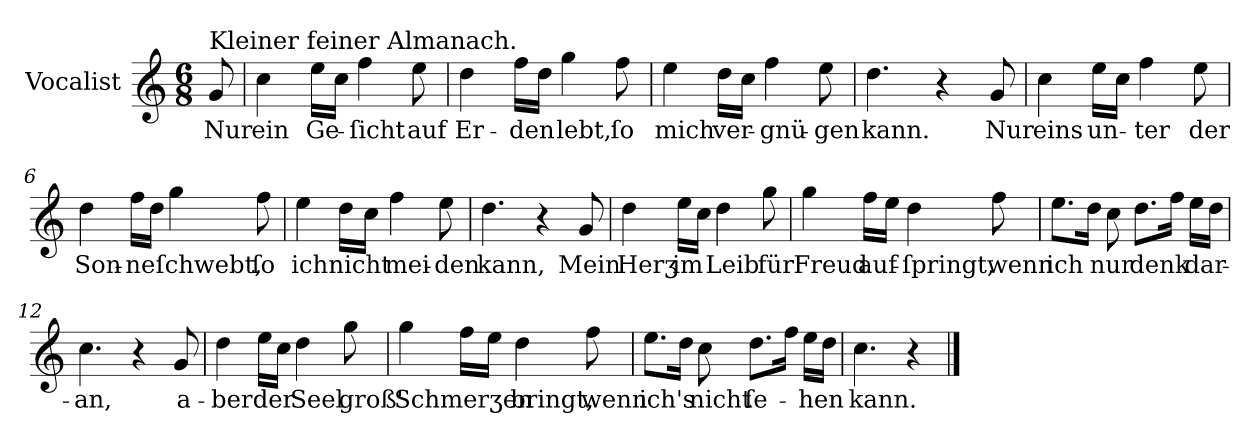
**kern	**text
*part1	*part1
*staff1	*staff1
*I"Vocalist	*
*k[]	*
*C:	*
*M6/8	*
=	=
!LO:TX:a:t=Kleiner feiner Almanach.	!
8g	Nur
=1	=1
4cc	ein
16eeLL	Ge-
16ccJJ	.
4ff	-ſicht
8ee	auf
=2	=2
4dd	Er-
16ffLL	-den
16ddJJ	.
4gg	lebt,
8ff	ſo
=3	=3
4ee	mich
16ddLL	ver-
16ccJJ	.
4ff	-gnü-
8ee	-gen
=4	=4
4.dd	kann.
4r	.
8g	Nur
=5	=5
4cc	eins
16eeLL	un-
16ccJJ	.
4ff	-ter
8ee	der
=6	=6
4dd	Son-
16ffLL	-ne
16ddJJ	.
4gg	ſchwebt,
8ff	ſo
=7	=7
4ee	ich
16ddLL	nicht
16ccJJ	.
4ff	mei-
8ee	-den
=8	=8
4.dd	kann,
4r	.
8g	Mein
=9	=9
4dd	Herʒ
16eeLL	im
16ccJJ	.
4dd	Leib
8gg	für
=10	=10
4gg	Freud
16ffLL	auf-
16eeJJ	.
4dd	-ſpringt,
8ff	wenn
=11	=11
8.eeL	ich
16ddJk	.
8cc	nur
8.ddL	denk
16ffJk	.
16eeLL	dar-
16ddJJ	.
=12	=12
4.cc	-an,
4r	.
8g	a-
=13	=13
4dd	-ber
16eeLL	der
16ccJJ	.
4dd	Seel
8gg	groß'
=14	=14
4gg	Schmerʒen
16ffLL	.
16eeJJ	.
4dd	bringt,
8ff	wenn
=15	=15
8.eeL	ich's
16ddJk	.
8cc	nicht
8.ddL	ſe-
16ffJk	.
16eeLL	-hen
16ddJJ	.
=16	=16
4.cc	kann.
4r	.
==	==
*-	*-
